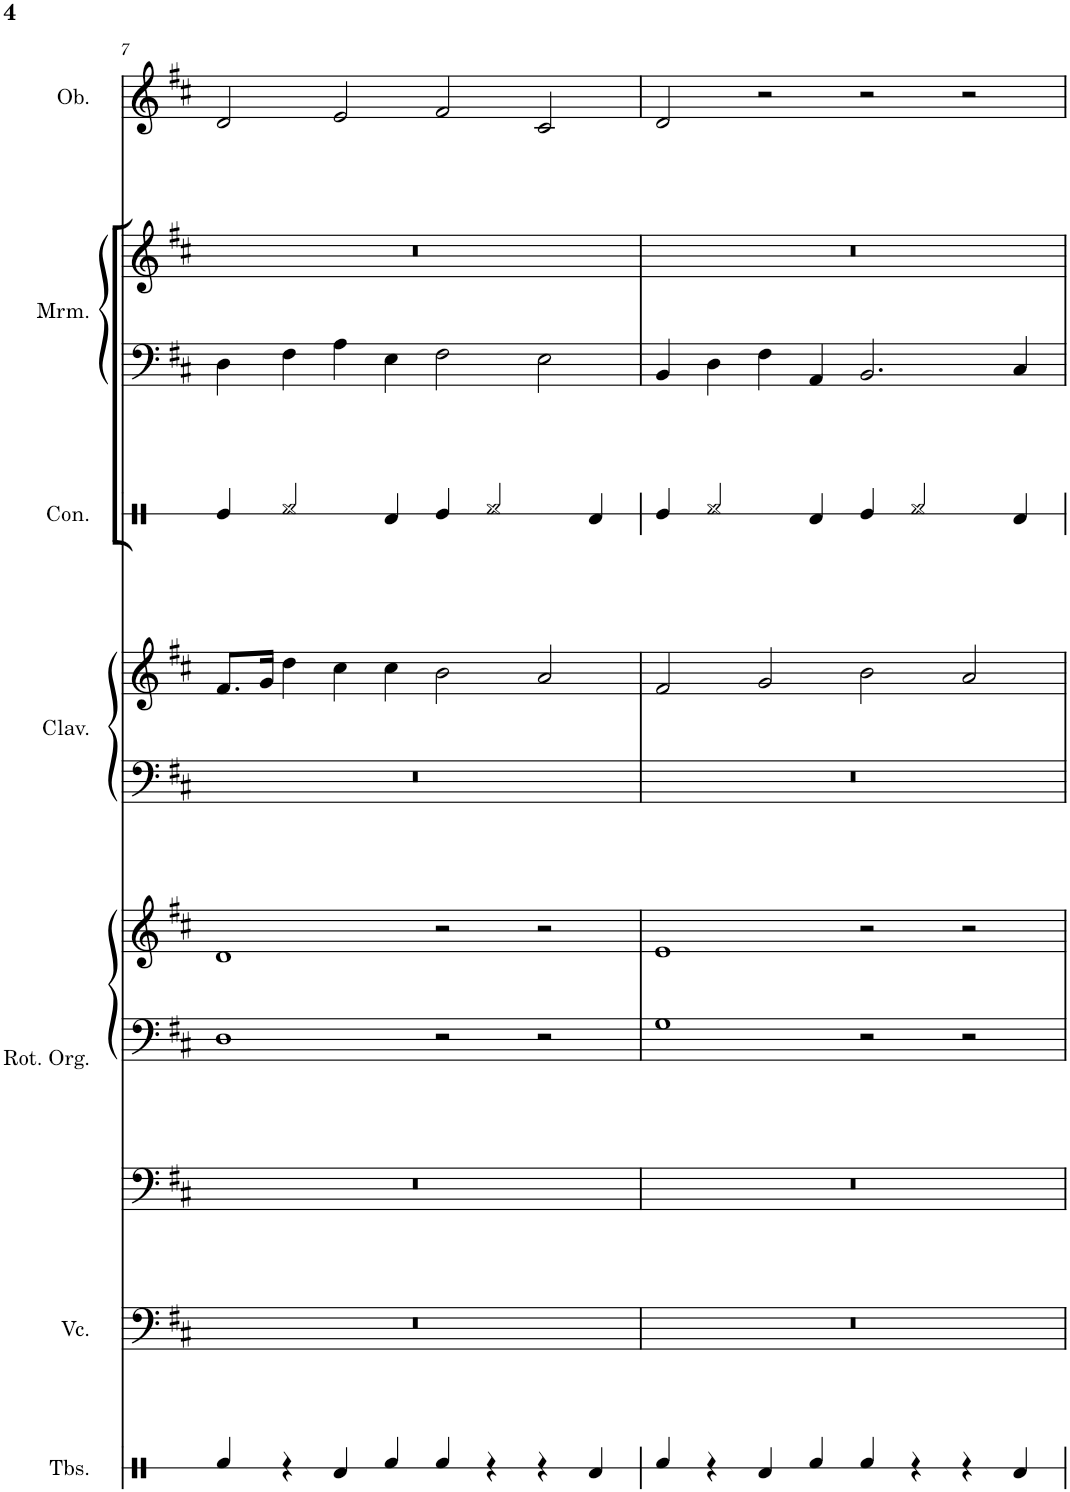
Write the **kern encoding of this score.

**kern	**kern	**kern	**kern	**kern	**kern	**kern	**kern	**kern	**kern	**kern
*part7	*part6	*part5	*part5	*part5	*part4	*part4	*part3	*part2	*part2	*part1
*staff11	*staff10	*staff9	*staff8	*staff7	*staff6	*staff5	*staff4	*staff3	*staff2	*staff1
*I"Tablas	*I"Violoncello	*I"Rotary Organ	*	*	*I"Clavinet	*	*I"Congas	*I"Marimba	*	*I"Oboe
*I'Tbs.	*I'Vc.	*I'Rot. Org.	*	*	*I'Clav.	*	*I'Con.	*I'Mrm.	*	*I'Ob.
!!LO:PB:g=z
*clefX	*clefF4	*clefF4	*clefF4	*clefG2	*clefF4	*clefG2	*clefX	*clefF4	*clefG2	*clefG2
*k[f#c#]	*k[f#c#]	*k[f#c#]	*k[f#c#]	*k[f#c#]	*k[f#c#]	*k[f#c#]	*k[f#c#]	*k[f#c#]	*k[f#c#]	*k[f#c#]
*M8/4	*M8/4	*M8/4	*M8/4	*M8/4	*M8/4	*M8/4	*M8/4	*M8/4	*M8/4	*M8/4
=7	=7	=7	=7	=7	=7	=7	=7	=7	=7	=7
4Rf/	0r	0r	1D	1d	0r	8.f#/L	4Re/	4D\	0r	2d/
.	.	.	.	.	.	16g/Jk	.	.	.	.
4r	.	.	.	.	.	4dd\	2Rf/	4F#\	.	.
4Rd/	.	.	.	.	.	4cc#\	.	4A\	.	2e/
4Rf/	.	.	.	.	.	4cc#\	4Rd/	4E\	.	.
4Rf/	.	.	2r	2r	.	2b\	4Re/	2F#\	.	2f#/
4r	.	.	.	.	.	.	2Rf/	.	.	.
4r	.	.	2r	2r	.	2a/	.	2E\	.	2c#/
4Rd/	.	.	.	.	.	.	4Rd/	.	.	.
=8	=8	=8	=8	=8	=8	=8	=8	=8	=8	=8
4Rf/	0r	0r	1G	1e	0r	2f#/	4Re/	4BB/	0r	2d/
4r	.	.	.	.	.	.	2Rf/	4D\	.	.
4Rd/	.	.	.	.	.	2g/	.	4F#\	.	2r
4Rf/	.	.	.	.	.	.	4Rd/	4AA/	.	.
4Rf/	.	.	2r	2r	.	2b\	4Re/	2.BB/	.	2r
4r	.	.	.	.	.	.	2Rf/	.	.	.
4r	.	.	2r	2r	.	2a/	.	.	.	2r
4Rd/	.	.	.	.	.	.	4Rd/	4C#/	.	.
=	=	=	=	=	=	=	=	=	=	=
*-	*-	*-	*-	*-	*-	*-	*-	*-	*-	*-
